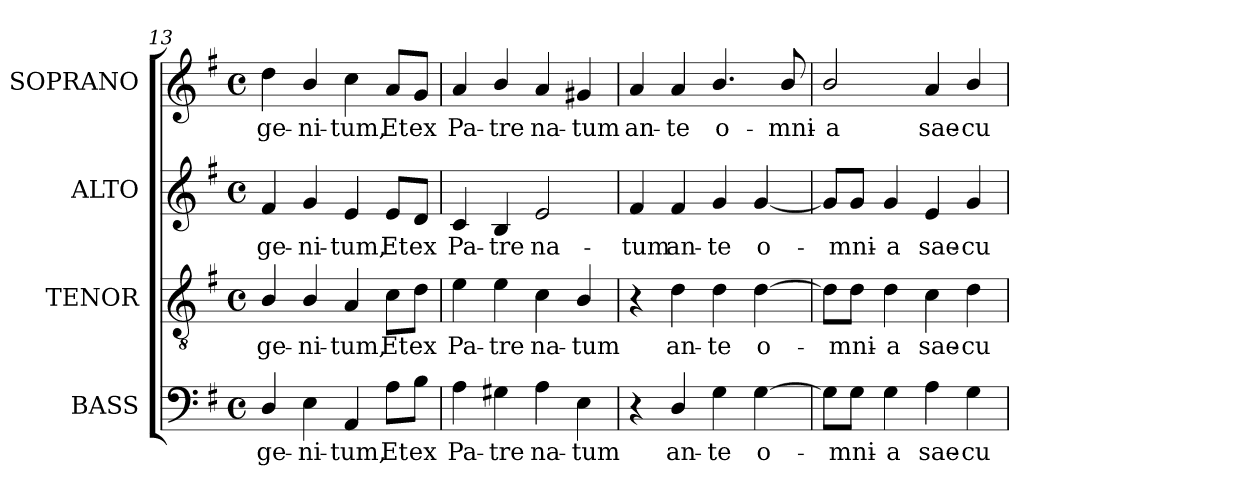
**kern	**text	**kern	**text	**kern	**text	**kern	**text
*part4	*part4	*part3	*part3	*part2	*part2	*part1	*part1
*staff4	*staff4	*staff3	*staff3	*staff2	*staff2	*staff1	*staff1
*I"BASS	*	*I"TENOR	*	*I"ALTO	*	*I"SOPRANO	*
*I'B.	*	*I'T.	*	*I'A.	*	*I'S.	*
*clefF4	*	*clefGv2	*	*clefG2	*	*clefG2	*
*	*	*ITrd7c12	*	*	*	*	*
*k[f#]	*	*k[f#]	*	*k[f#]	*	*k[f#]	*
*G:	*	*G:	*	*G:	*	*G:	*
*M4/4	*	*M4/4	*	*M4/4	*	*M4/4	*
*met(c)	*	*met(c)	*	*met(c)	*	*met(c)	*
=13	=13	=13	=13	=13	=13	=13	=13
!	!LO:LY:b:color=#000000	!	!	!	!	!	!
!	!	!	!LO:LY:b:color=#000000	!	!	!	!
!	!	!	!	!	!LO:LY:b:color=#000000	!	!
!	!	!	!	!	!	!	!LO:LY:b:color=#000000
4Di/	-ge-	4BBi/	-ge-	4f#i/	-ge-	4ddi\	-ge-
!	!LO:LY:b:color=#000000	!	!	!	!	!	!
!	!	!	!LO:LY:b:color=#000000	!	!	!	!
!	!	!	!	!	!LO:LY:b:color=#000000	!	!
!	!	!	!	!	!	!	!LO:LY:b:color=#000000
4Ei\	-ni-	4BBi/	-ni-	4gi/	-ni-	4bi/	-ni-
!	!LO:LY:b:color=#000000	!	!	!	!	!	!
!	!	!	!LO:LY:b:color=#000000	!	!	!	!
!	!	!	!	!	!LO:LY:b:color=#000000	!	!
!	!	!	!	!	!	!	!LO:LY:b:color=#000000
4AAi/	-tum,	4AAi/	-tum,	4ei/	-tum,	4cci\	-tum,
!	!LO:LY:b:color=#000000	!	!	!	!	!	!
!	!	!	!LO:LY:b:color=#000000	!	!	!	!
!	!	!	!	!	!LO:LY:b:color=#000000	!	!
!	!	!	!	!	!	!	!LO:LY:b:color=#000000
8Ai\L	Et	8Ci\L	Et	8ei/L	Et	8ai/L	Et
!	!LO:LY:b:color=#000000	!	!	!	!	!	!
!	!	!	!LO:LY:b:color=#000000	!	!	!	!
!	!	!	!	!	!LO:LY:b:color=#000000	!	!
!	!	!	!	!	!	!	!LO:LY:b:color=#000000
8Bi\J	ex	8Di\J	ex	8di/J	ex	8gi/J	ex
=14	=14	=14	=14	=14	=14	=14	=14
!	!LO:LY:b:color=#000000	!	!	!	!	!	!
!	!	!	!LO:LY:b:color=#000000	!	!	!	!
!	!	!	!	!	!LO:LY:b:color=#000000	!	!
!	!	!	!	!	!	!	!LO:LY:b:color=#000000
4Ai\	Pa-	4Ei\	Pa-	4ci/	Pa-	4ai/	Pa-
!	!LO:LY:b:color=#000000	!	!	!	!	!	!
!	!	!	!LO:LY:b:color=#000000	!	!	!	!
!	!	!	!	!	!LO:LY:b:color=#000000	!	!
!	!	!	!	!	!	!	!LO:LY:b:color=#000000
4G#Xi\	-tre	4Ei\	-tre	4Bi/	-tre	4bi/	-tre
!	!LO:LY:b:color=#000000	!	!	!	!	!	!
!	!	!	!LO:LY:b:color=#000000	!	!	!	!
!	!	!	!	!	!LO:LY:b:color=#000000	!	!
!	!	!	!	!	!	!	!LO:LY:b:color=#000000
4Ai\	na-	4Ci\	na-	2ei/	na-	4ai/	na-
!	!LO:LY:b:color=#000000	!	!	!	!	!	!
!	!	!	!LO:LY:b:color=#000000	!	!	!	!
!	!	!	!	!	!	!	!LO:LY:b:color=#000000
4Ei\	-tum	4BBi/	-tum	.	.	4g#Xi/	-tum
=15	=15	=15	=15	=15	=15	=15	=15
!	!	!	!	!	!LO:LY:b:color=#000000	!	!
!	!	!	!	!	!	!	!LO:LY:b:color=#000000
4r	.	4r	.	4f#i/	-tum	4ai/	an-
!	!LO:LY:b:color=#000000	!	!	!	!	!	!
!	!	!	!LO:LY:b:color=#000000	!	!	!	!
!	!	!	!	!	!LO:LY:b:color=#000000	!	!
!	!	!	!	!	!	!	!LO:LY:b:color=#000000
4Di/	an-	4Di\	an-	4f#i/	an-	4ai/	-te
!	!LO:LY:b:color=#000000	!	!	!	!	!	!
!	!	!	!LO:LY:b:color=#000000	!	!	!	!
!	!	!	!	!	!LO:LY:b:color=#000000	!	!
!	!	!	!	!	!	!	!LO:LY:b:color=#000000
4Gi\	-te	4Di\	-te	4gi/	-te	4.bi/	o-
!	!LO:LY:b:color=#000000	!	!	!	!	!	!
!	!	!	!LO:LY:b:color=#000000	!	!	!	!
!	!	!	!	!	!LO:LY:b:color=#000000	!	!
[4Gi\	o-	[4Di\	o-	[4gi/	o-	.	.
!	!	!	!	!	!	!	!LO:LY:b:color=#000000
.	.	.	.	.	.	8bi/	-mni-
=16	=16	=16	=16	=16	=16	=16	=16
!	!	!	!	!	!	!	!LO:LY:b:color=#000000
8Gi\L]	.	8Di\L]	.	8gi/L]	.	2bi/	-a
!	!LO:LY:b:color=#000000	!	!	!	!	!	!
!	!	!	!LO:LY:b:color=#000000	!	!	!	!
!	!	!	!	!	!LO:LY:b:color=#000000	!	!
8Gi\J	-mni-	8Di\J	-mni-	8gi/J	-mni-	.	.
!	!LO:LY:b:color=#000000	!	!	!	!	!	!
!	!	!	!LO:LY:b:color=#000000	!	!	!	!
!	!	!	!	!	!LO:LY:b:color=#000000	!	!
4Gi\	-a	4Di\	-a	4gi/	-a	.	.
!	!LO:LY:b:color=#000000	!	!	!	!	!	!
!	!	!	!LO:LY:b:color=#000000	!	!	!	!
!	!	!	!	!	!LO:LY:b:color=#000000	!	!
!	!	!	!	!	!	!	!LO:LY:b:color=#000000
4Ai\	sae-	4Ci\	sae-	4ei/	sae-	4ai/	sae-
!	!LO:LY:b:color=#000000	!	!	!	!	!	!
!	!	!	!LO:LY:b:color=#000000	!	!	!	!
!	!	!	!	!	!LO:LY:b:color=#000000	!	!
!	!	!	!	!	!	!	!LO:LY:b:color=#000000
4Gi\	-cu-	4Di\	-cu-	4gi/	-cu-	4bi/	-cu-
=	=	=	=	=	=	=	=
*-	*-	*-	*-	*-	*-	*-	*-
